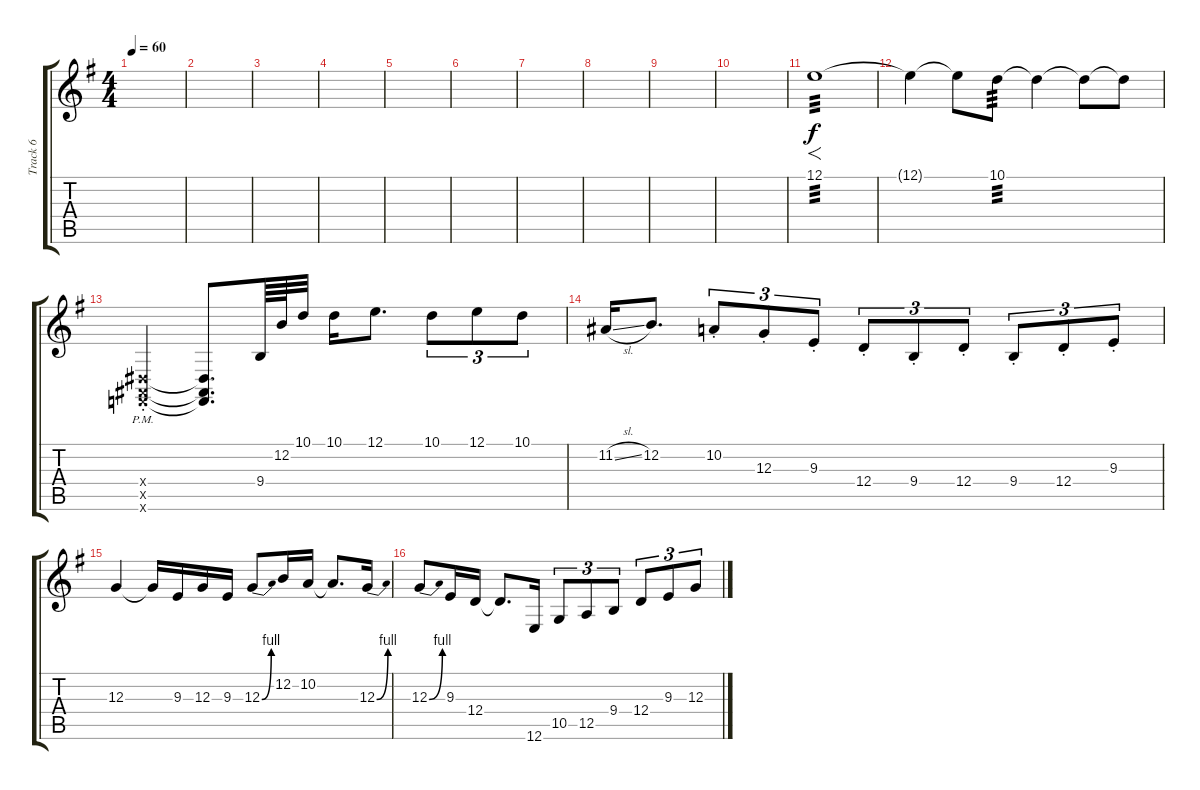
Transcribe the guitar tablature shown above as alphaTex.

\track ("Track 6" "Track 6") {instrument shamisen}
\staff {score tabs}
\tuning (E4 B3 G3 D3 A2 E2) {hide}
\ts (4 4)
\tempo 60
\clef g2
\ks g
|
|
|
|
|
|
|
|
|
|
12.1.1{f tp 3} |
12.1{t}.4 12.1{t}.8 10.1.8{tp 3} 10.1{t}.4 10.1{t}.8 10.1{t}.8 |
(1.4{pm x} 1.5{pm st x} 1.6{pm x}).4 (1.4{t} 1.5{t} 1.6{t}).8{d} 9.4.64 12.2.64 10.1.32 10.1.16 12.1.8{d} 10.1.8{tu (3 2)} 12.1.8{tu (3 2)} 10.1.8{tu (3 2)} |
11.2{sl}.16 12.2.8{d} 10.2{st}.8{tu (3 2)} 12.3{st}.8{tu (3 2)} 9.3{st}.8{tu (3 2)} 12.4{st}.8{tu (3 2)} 9.4{st}.8{tu (3 2)} 12.4{st}.8{tu (3 2)} 9.4{st}.8{tu (3 2)} 12.4{st}.8{tu (3 2)} 9.3{st}.8{tu (3 2)} |
12.3.4 12.3{t}.16 9.3.16 12.3.16 9.3.16 12.3{be (bend 0 0 60 4)}.8 12.2.16 10.2.16 10.2{t}.8{d} 12.3{be (bend 0 0 60 4)}.16 |
12.3{be (bend 0 0 60 4)}.8 9.3.16 12.4.16 12.4{t}.8{d} 12.6.16 10.5.8{tu (3 2)} 12.5.8{tu (3 2)} 9.4.8{tu (3 2)} 12.4.8{tu (3 2)} 9.3.8{tu (3 2)} 12.3.8{tu (3 2)}
